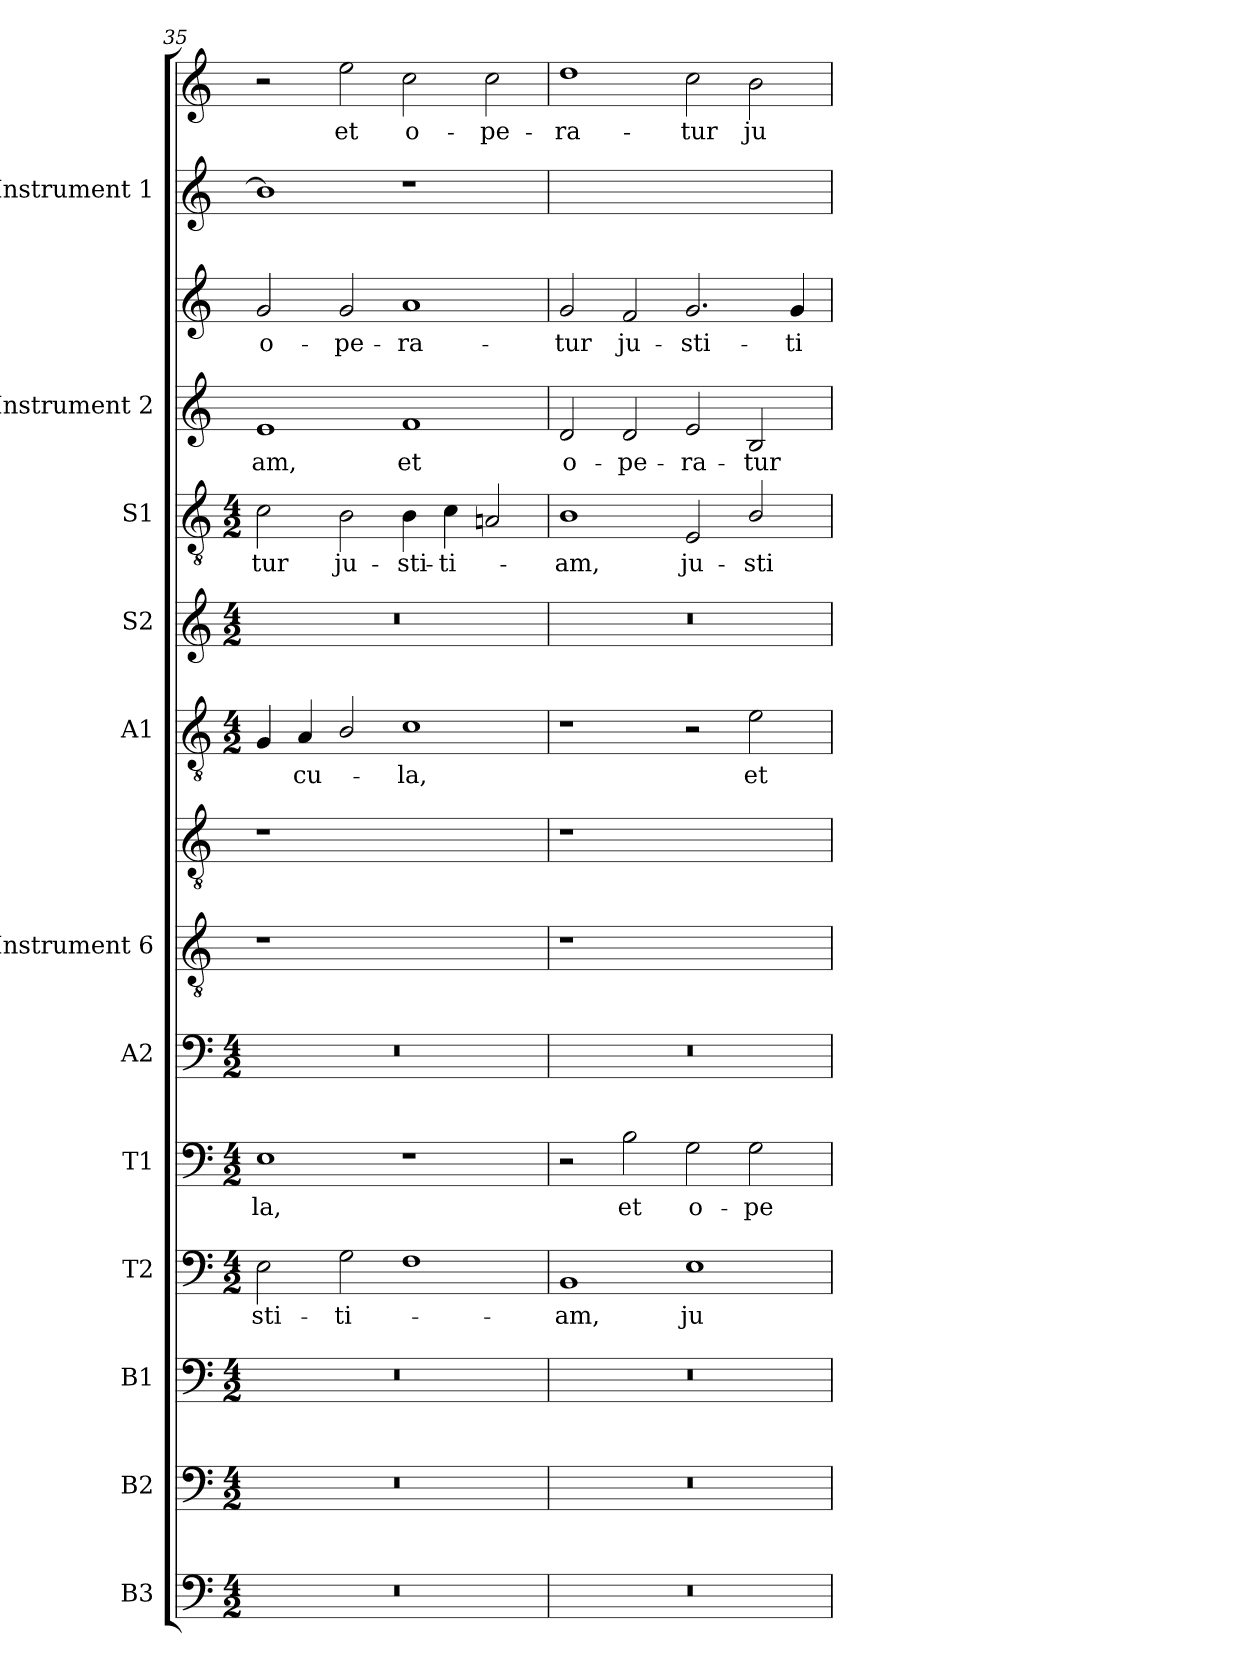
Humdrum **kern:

**kern	**kern	**kern	**kern	**text	**kern	**text	**kern	**kern	**kern	**kern	**text	**kern	**kern	**text	**kern	**text	**kern	**text	**kern	**kern	**text
*part12	*part11	*part10	*part9	*part9	*part8	*part8	*part7	*part6	*part6	*part5	*part5	*part4	*part3	*part3	*part2	*part2	*part2	*part2	*part1	*part1	*part1
*staff15	*staff14	*staff13	*staff12	*staff12	*staff11	*staff11	*staff10	*staff9	*staff8	*staff7	*staff7	*staff6	*staff5	*staff5	*staff4	*staff4	*staff3	*staff3	*staff2	*staff1	*staff1
*I"B3	*I"B2	*I"B1	*I"T2	*	*I"T1	*	*I"A2	*I"Instrument 6	*	*I"A1	*	*I"S2	*I"S1	*	*I"Instrument 2	*	*	*	*I"Instrument 1	*	*
*clefF4	*clefF4	*clefF4	*clefF4	*	*clefF4	*	*clefF4	*clefGv2	*clefGv2	*clefGv2	*	*clefG2	*clefGv2	*	*clefG2	*	*clefG2	*	*clefG2	*clefG2	*
*	*	*	*	*	*	*	*	*	*	*k[]	*	*	*	*	*	*	*	*	*	*	*
*	*	*	*	*	*	*	*	*	*	*C:	*	*	*	*	*	*	*	*	*	*	*
*M4/2	*M4/2	*M4/2	*M4/2	*	*M4/2	*	*M4/2	*	*	*M4/2	*	*M4/2	*M4/2	*	*	*	*	*	*	*	*
=35	=35	=35	=35	=35	=35	=35	=35	=35	=35	=35	=35	=35	=35	=35	=35	=35	=35	=35	=35	=35	=35
!	!	!	!	!LO:LY:b:rj	!	!LO:LY:b:cj	!	!	!	!	!	!	!	!LO:LY:b:cj	!	!LO:LY:b:cj	!	!LO:LY:b:rj	!	!	!
0r	0r	0r	2E\	-sti-	1E	-la,	0r	1r	1r	4G/	.	0r	2c\	-tur	1e	-am,	2g/	-o-	1b]	2r	.
!	!	!	!	!	!	!	!	!	!	!	!LO:LY:b:rj	!	!	!	!	!	!	!	!	!	!
.	.	.	.	.	.	.	.	.	.	4A/	-cu-	.	.	.	.	.	.	.	.	.	.
!	!	!	!	!LO:LY:b:rj	!	!	!	!	!	!	!	!	!	!LO:LY:b:rj	!	!	!	!LO:LY:b:rj	!	!	!LO:LY:b:cj
.	.	.	2G\	-ti-	.	.	.	.	.	2B/	.	.	2B\	ju-	.	.	2g/	-pe-	.	2ee\	et
!	!	!	!	!	!	!	!	!	!	!	!LO:LY:b:cj	!	!	!LO:LY:b:rj	!	!LO:LY:b:cj	!	!LO:LY:b:rj	!	!	!LO:LY:b:rj
.	.	.	1F	.	1r	.	.	1ryy	1ryy	1c	-la,	.	4B\	-sti-	1f	et	1a	-ra-	1r	2cc\	o-
!	!	!	!	!	!	!	!	!	!	!	!	!	!	!LO:LY:b:rj	!	!	!	!	!	!	!
.	.	.	.	.	.	.	.	.	.	.	.	.	4c\	-ti-	.	.	.	.	.	.	.
!	!	!	!	!	!	!	!	!	!	!	!	!	!	!	!	!	!	!	!	!	!LO:LY:b:rj
.	.	.	.	.	.	.	.	.	.	.	.	.	2An/	.	.	.	.	.	.	2cc\	-pe-
=36	=36	=36	=36	=36	=36	=36	=36	=36	=36	=36	=36	=36	=36	=36	=36	=36	=36	=36	=36	=36	=36
!	!	!	!	!LO:LY:b:cj	!	!	!	!	!	!	!	!	!	!LO:LY:b:cj	!	!LO:LY:b:rj	!	!LO:LY:b:cj	!	!	!LO:LY:b:rj
0r	0r	0r	1BB	-am,	2r	.	0r	1r	1r	1r	.	0r	1B	-am,	2d/	o-	2g/	tur	0ryy	1dd	-ra-
!	!	!	!	!	!	!LO:LY:b:cj	!	!	!	!	!	!	!	!	!	!LO:LY:b:rj	!	!LO:LY:b:rj	!	!	!
.	.	.	.	.	2B\	et	.	.	.	.	.	.	.	.	2d/	-pe-	2f/	ju-	.	.	.
!	!	!	!	!LO:LY:b:rj	!	!LO:LY:b:rj	!	!	!	!	!	!	!	!LO:LY:b:rj	!	!LO:LY:b:rj	!	!LO:LY:b:rj	!	!	!LO:LY:b:cj
.	.	.	1E	ju-	2G\	o-	.	1ryy	1ryy	2r	.	.	2E/	ju-	2e/	-ra-	2.g/	-sti-	.	2cc\	-tur
!	!	!	!	!	!	!LO:LY:b:rj	!	!	!	!	!LO:LY:b:cj	!	!	!LO:LY:b:rj	!	!LO:LY:b:cj	!	!	!	!	!LO:LY:b:rj
.	.	.	.	.	2G\	-pe-	.	.	.	2e\	et	.	2B/	-sti-	2B/	-tur	.	.	.	2b\	ju-
!	!	!	!	!	!	!	!	!	!	!	!	!	!	!	!	!	!	!LO:LY:b:rj	!	!	!
.	.	.	.	.	.	.	.	.	.	.	.	.	.	.	.	.	4g/	-ti-	.	.	.
=	=	=	=	=	=	=	=	=	=	=	=	=	=	=	=	=	=	=	=	=	=
*-	*-	*-	*-	*-	*-	*-	*-	*-	*-	*-	*-	*-	*-	*-	*-	*-	*-	*-	*-	*-	*-
